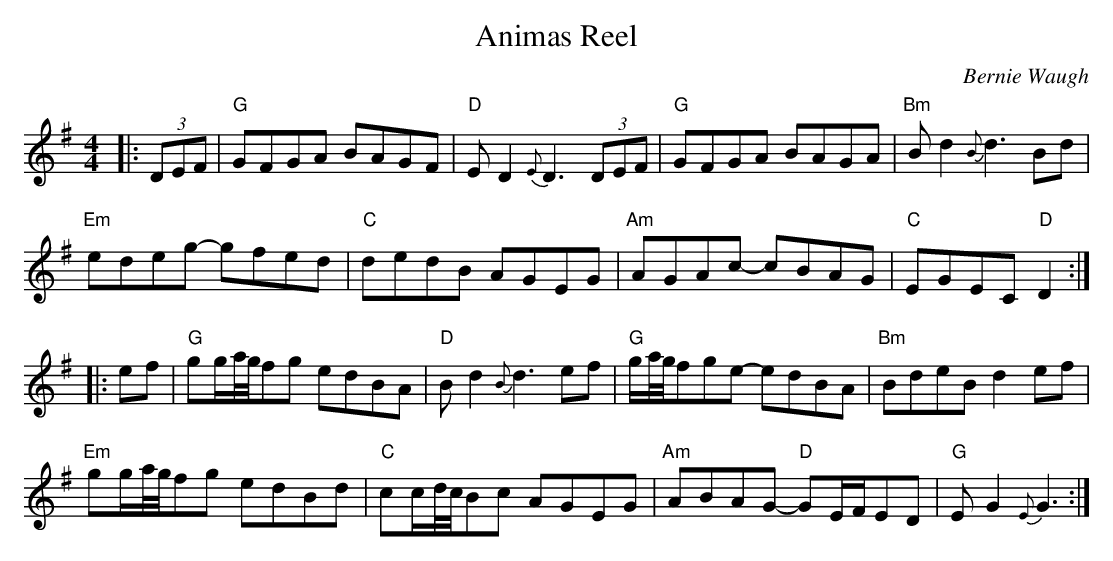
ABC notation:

X:1
T: Animas Reel
C: Bernie Waugh
M: 4/4
L: 1/8
K: G
|:(3DEF|\
"G"GFGA BAGF|"D"ED2 {E}D3 (3DEF|"G"GFGA BAGA|"Bm"Bd2 {B}d3 Bd|
"Em"edeg- gfed|"C"dedB AGEG|"Am"AGAc- cBAG|"C"EGEC "D"D2:|
|:ef|\
"G"gg/a//g//fg edBA|"D"Bd2 {B}d3 ef|\
"G"g/a//g//fge- edBA|"Bm"BdeB d2ef|
"Em"gg/a//g//fg edBd|"C"cc/d//c//Bc AGEG|\
"Am"ABAG- "D"GE/F/ED|"G"EG2 {E}G3:|
